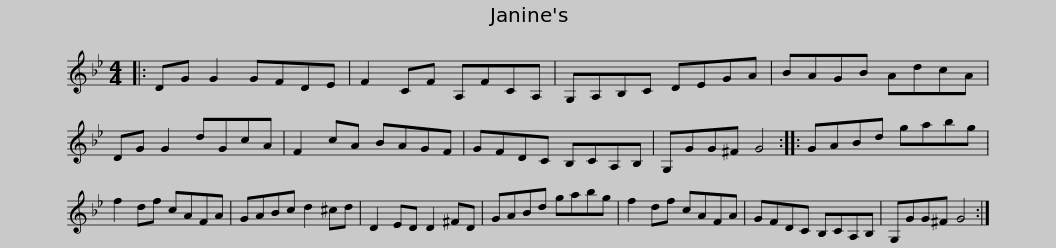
X:1
L:1/8
M:4/4
I:linebreak $
K:Gmin
V:1 treble
V:1
|: DG G2 GFDE | F2 CF A,FCA, | G,A,B,C DEGA | BAGB AdcA | DG G2 dGcA |$ %5
 F2 cA BAGF | GFDC B,CA,B, | G,GG^F G4 :: GABd gabg | f2 df cAFA |$ %10
 GABc d2 ^cd | D2 ED D2 ^FD | GABd gabg | f2 df cAFA | GFDC B,CA,B, |$ %15
 G,GG^F G4 :| %16
